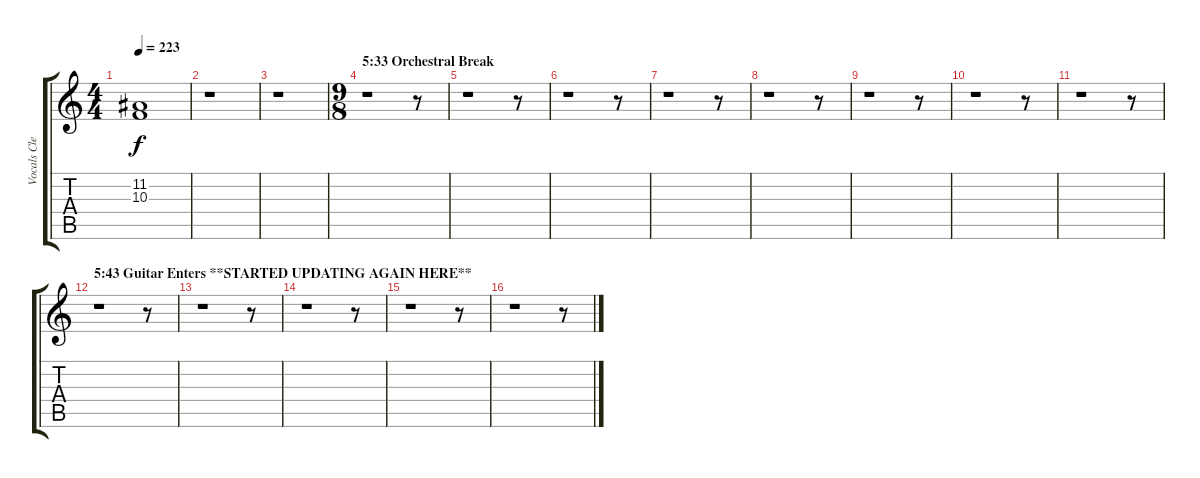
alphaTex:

\track ("Vocals Clean" "Vocals Cle") {instrument pad4choir}
\staff {score tabs}
\tuning (E4 B3 G3 D3 A2 E2) {hide}
\ts (4 4)
\tempo 223
\clef g2
\ks c
(11.2{t} 10.3{t}).1{dy f} |
r.1 |
r.1 |
\ts (9 8)
\section ("" "5:33 Orchestral Break")
r.1 r.8 |
r.1 r.8 |
r.1 r.8 |
r.1 r.8 |
r.1 r.8 |
r.1 r.8 |
r.1 r.8 |
r.1 r.8 |
\section ("" "5:43 Guitar Enters **STARTED UPDATING AGAIN HERE**")
r.1 r.8 |
r.1 r.8 |
r.1 r.8 |
r.1 r.8 |
r.1 r.8
